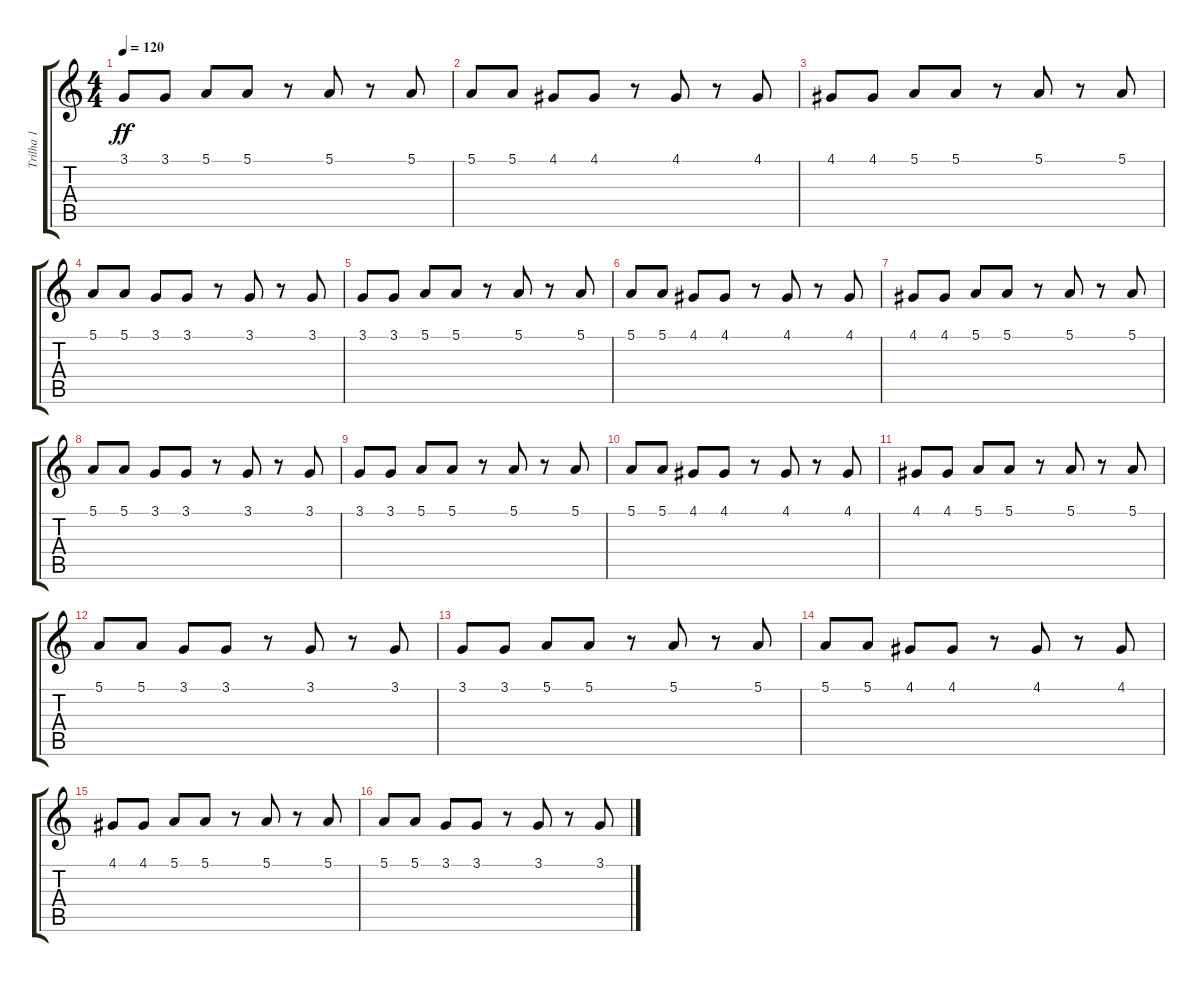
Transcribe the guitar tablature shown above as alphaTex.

\track ("Trilha 1" "Trilha 1") {instrument tremolostrings}
\staff {score tabs}
\tuning (E4 B3 G3 D3 A2 E2) {hide}
\ts (4 4)
\tempo 120
\clef g2
\ks c
3.1.8{dy ff} 3.1.8 5.1.8 5.1.8 r.8 5.1.8 r.8 5.1.8 |
5.1.8 5.1.8 4.1.8 4.1.8 r.8 4.1.8 r.8 4.1.8 |
4.1.8 4.1.8 5.1.8 5.1.8 r.8 5.1.8 r.8 5.1.8 |
5.1.8 5.1.8 3.1.8 3.1.8 r.8 3.1.8 r.8 3.1.8 |
3.1.8 3.1.8 5.1.8 5.1.8 r.8 5.1.8 r.8 5.1.8 |
5.1.8 5.1.8 4.1.8 4.1.8 r.8 4.1.8 r.8 4.1.8 |
4.1.8 4.1.8 5.1.8 5.1.8 r.8 5.1.8 r.8 5.1.8 |
5.1.8 5.1.8 3.1.8 3.1.8 r.8 3.1.8 r.8 3.1.8 |
3.1.8 3.1.8 5.1.8 5.1.8 r.8 5.1.8 r.8 5.1.8 |
5.1.8 5.1.8 4.1.8 4.1.8 r.8 4.1.8 r.8 4.1.8 |
4.1.8 4.1.8 5.1.8 5.1.8 r.8 5.1.8 r.8 5.1.8 |
5.1.8 5.1.8 3.1.8 3.1.8 r.8 3.1.8 r.8 3.1.8 |
3.1.8 3.1.8 5.1.8 5.1.8 r.8 5.1.8 r.8 5.1.8 |
5.1.8 5.1.8 4.1.8 4.1.8 r.8 4.1.8 r.8 4.1.8 |
4.1.8 4.1.8 5.1.8 5.1.8 r.8 5.1.8 r.8 5.1.8 |
5.1.8 5.1.8 3.1.8 3.1.8 r.8 3.1.8 r.8 3.1.8
